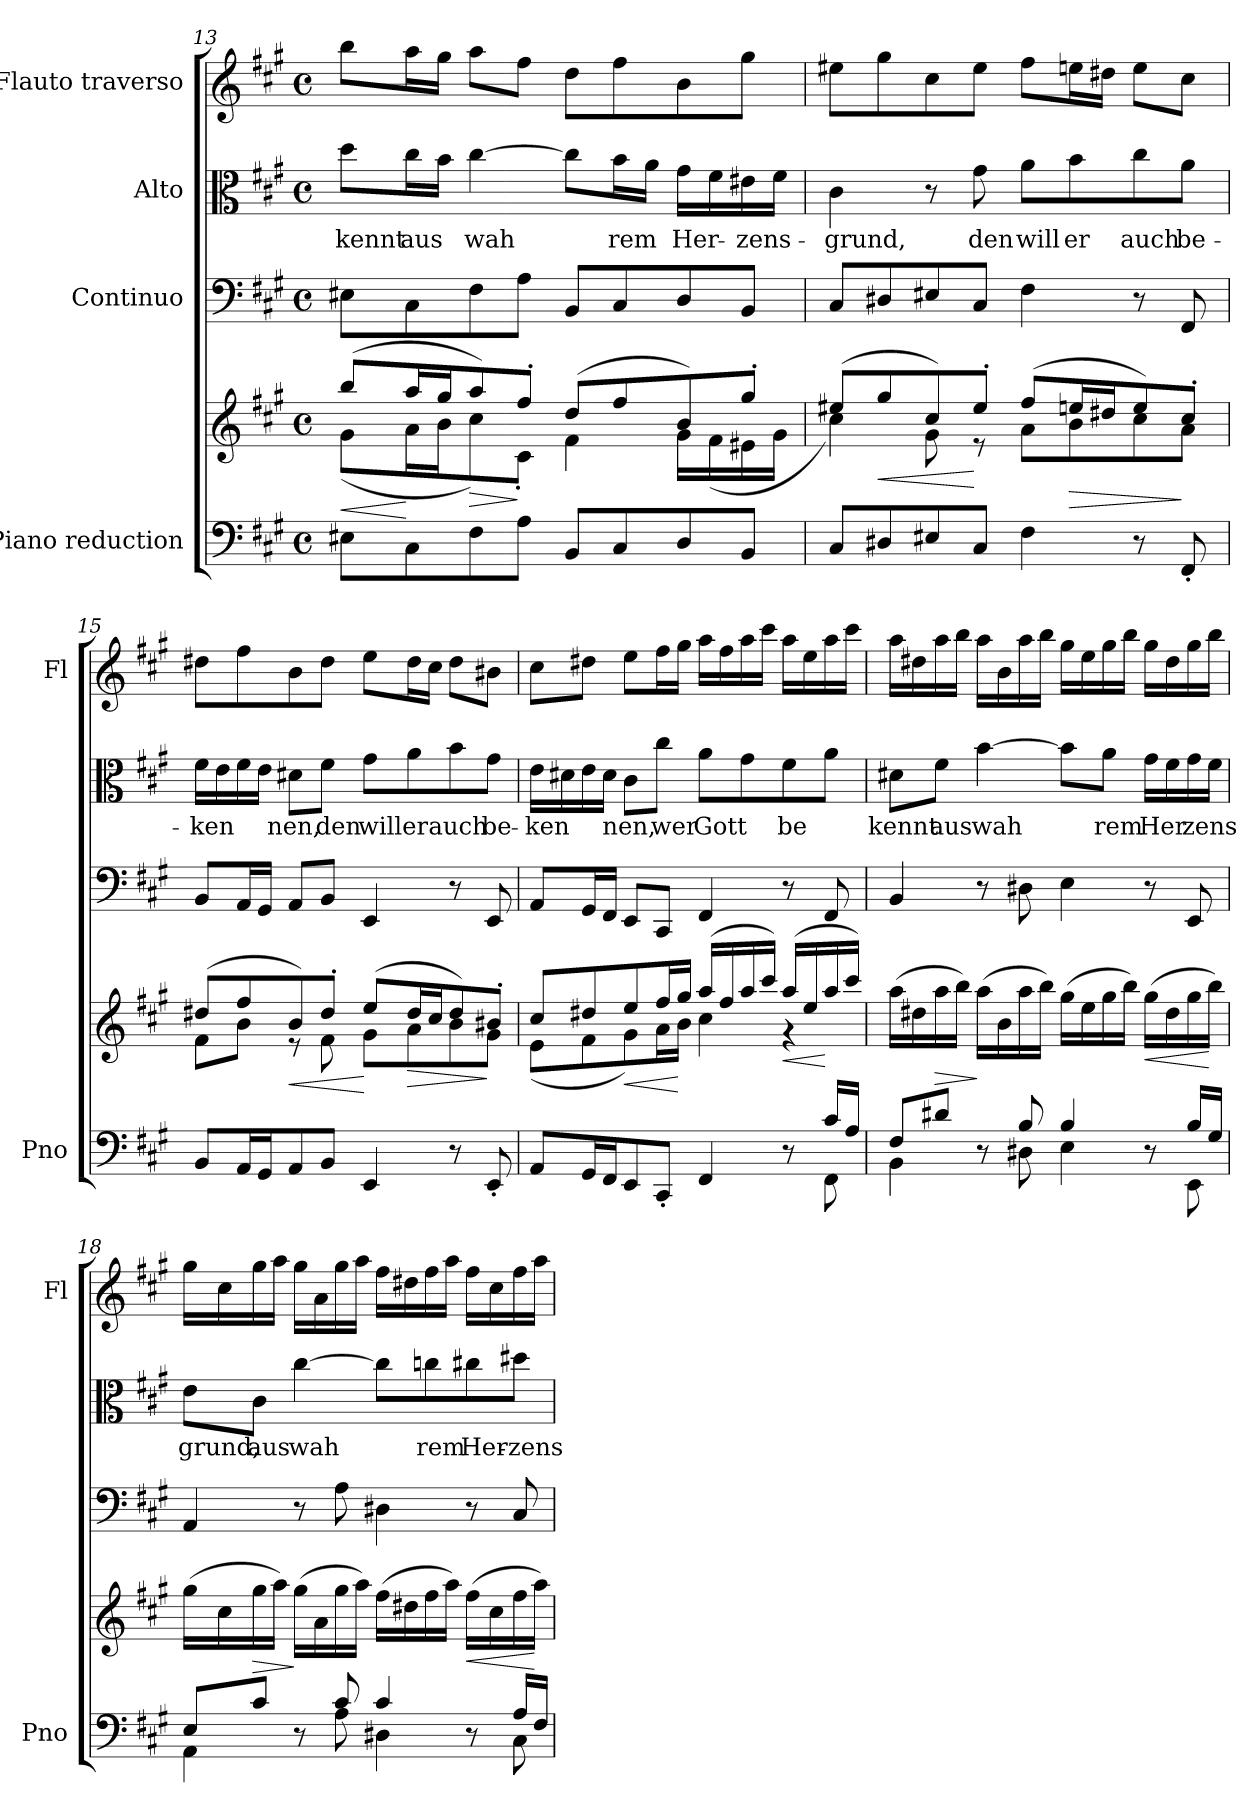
**kern	**kern	**dynam	**kern	**kern	**text	**kern
*part4	*part4	*part4	*part3	*part2	*part2	*part1
*staff5	*staff4	*staff4/5	*staff3	*staff2	*staff2	*staff1
*I"Piano reduction	*	*	*I"Continuo	*I"Alto	*	*I"Flauto traverso
*I'Pno	*	*	*	*	*	*I'Fl
!!LO:PB:g=z
*clefF4	*clefG2	*	*clefF4	*clefC3	*	*clefG2
*k[f#c#g#]	*k[f#c#g#]	*	*k[f#c#g#]	*k[f#c#g#]	*	*k[f#c#g#]
*M4/4	*M4/4	*	*M4/4	*M4/4	*	*M4/4
*met(c)	*met(c)	*	*met(c)	*met(c)	*	*met(c)
=13	=13	=13	=13	=13	=13	=13
!	!	!LO:HP:b	!	!	!LO:LY:b	!
*	*^	*	*	*	*	*
8E#X\L	(8bb/L	(8g#\L	<	8E#X\L	8dd\L	kennt	8bb\L
!	!	!	!	!	!	!LO:LY:b	!
8C#\	16aa/L	16a\L	[	8C#\	16cc#\L	aus	16aa\L
.	16gg#/J	16b\J	.	.	16b\JJ	.	16gg#\JJ
!	!	!	!LO:HP:b	!	!	!LO:LY:b	!
8F#\	8aa/)	8cc#\)	>	8F#\	[4cc#\	wah	8aa\L
8A\J	8ff#'/J	8c#'\J	]	8A\J	.	.	8ff#\J
8BB/L	(8dd/L	4f#\	.	8BB/L	8cc#\L]	.	8dd\L
!	!	!	!	!	!	!LO:LY:b	!
8C#/	8ff#/	.	.	8C#/	16b\L	rem	8ff#\
.	.	.	.	.	16a\JJ	.	.
!	!	!	!	!	!	!LO:LY:b	!
8D/	8b/)	16g#\LL	.	8D/	16g#\LL	Her-	8b\
.	.	(16f#\	.	.	16f#\	.	.
!	!	!	!	!	!	!LO:LY:b	!
8BB/J	8gg#'/J	16e#X\	.	8BB/J	16e#X\	zens-	8gg#\J
.	.	16g#\JJ	.	.	16f#\JJ	.	.
=14	=14	=14	=14	=14	=14	=14	=14
!	!	!	!	!	!	!LO:LY:b	!
8C#/L	(8ee#X/L	4cc#\)	.	8C#/L	4c#\	grund,	8ee#X\L
!	!	!	!LO:HP:b	!	!	!	!
8D#X/	8gg#/	.	<	8D#X/	.	.	8gg#\
8E#X/	8cc#/)	8g#\	.	8E#X/	8r	.	8cc#\
!	!	!	!	!	!	!LO:LY:b	!
8C#/J	8ee#'/J	8r	[	8C#/J	8g#\	den	8ee#\J
!	!	!	!	!	!	!LO:LY:b	!
4F#\	(8ff#/L	8a\L	.	4F#\	8a\L	will	8ff#\L
!	!	!	!LO:HP:b	!	!	!LO:LY:b	!
.	16een/L	8b\	>	.	8b\	er	16een\L
.	16dd#X/J	.	.	.	.	.	16dd#X\JJ
!	!	!	!	!	!	!LO:LY:b	!
8r	8ee/)	8cc#\	.	8r	8cc#\	auch	8ee\L
!	!	!	!	!	!	!LO:LY:b	!
8FF#'/	8cc#'/J	8a\J	]	8FF#/	8a\J	be-	8cc#\J
=15	=15	=15	=15	=15	=15	=15	=15
!	!	!	!	!	!	!LO:LY:b	!
8BB/L	(8dd#X/L	8f#\L	.	8BB/L	16f#\LL	ken	8dd#X\L
.	.	.	.	.	16e\	.	.
16AA/L	8ff#/	8b\J	.	16AA/L	16f#\	.	8ff#\
16GG#/J	.	.	.	16GG#/JJ	16e\JJ	.	.
!	!	!	!LO:HP:b	!	!	!LO:LY:b	!
8AA/	8b/)	8r	<	8AA/L	8d#X\L	nen,	8b\
!	!	!	!	!	!	!LO:LY:b	!
8BB/J	8dd#'/J	8f#\	.	8BB/J	8f#\J	den	8dd#\J
!	!	!	!	!	!	!LO:LY:b	!
4EE/	(8ee/L	8g#\L	[	4EE/	8g#\L	will	8ee\L
!	!	!	!LO:HP:b	!	!	!LO:LY:b	!
.	16dd#/L	8a\	>	.	8a\	er	16dd#\L
.	16cc#/J	.	.	.	.	.	16cc#\JJ
!	!	!	!	!	!	!LO:LY:b	!
8r	8dd#/)	8b\	.	8r	8b\	auch	8dd#\L
!	!	!	!	!	!	!LO:LY:b	!
8EE'/	8b#X'/J	8g#\J	]	8EE/	8g#\J	be-	8b#X\J
=16	=16	=16	=16	=16	=16	=16	=16
*^	*	*	*	*	*	*	*
!	!	!	!	!	!	!	!LO:LY:b	!
8AA/L	2ryy	8cc#/L	(8e\L	.	8AA/L	16e\LL	ken	8cc#\L
.	.	.	.	.	.	16d#X\	.	.
16GG#/L	.	8dd#X/	8f#\	.	16GG#/L	16e\	.	8dd#X\J
16FF#/J	.	.	.	.	16FF#/JJ	16d#\JJ	.	.
!	!	!	!	!LO:HP:b	!	!	!LO:LY:b	!
8EE/	.	8ee/	8g#\)	<	8EE/L	8c#\L	nen,	8ee\L
!	!	!	!	!	!	!	!LO:LY:b	!
8CC#'</J	.	16ff#/L	16a\L	.	8CC#/J	8cc#\J	wer	16ff#\L
.	.	16gg#/JJ	16b\JJ	[	.	.	.	16gg#\JJ
!	!	!	!	!	!	!	!LO:LY:b	!
4FF#/	4ryy	(16aa/LL	4cc#\	.	4FF#/	8a\L	Gott	16aa\LL
.	.	16ff#/	.	.	.	.	.	16ff#\
.	.	16aa/	.	.	.	8g#\	.	16aa\
.	.	16ccc#/JJ)	.	.	.	.	.	16ccc#\JJ
!	!	!	!	!LO:HP:b	!	!	!LO:LY:b	!
8r	8ryy	(16aa/LL	4r	<	8r	8f#\	be	16aa\LL
.	.	16ee/	.	.	.	.	.	16ee\
16c#/LL	8FF#\	16aa/	.	[	8FF#/	8a\J	.	16aa\
16A/JJ	.	16ccc#/JJ)	.	.	.	.	.	16ccc#\JJ
*	*	*v	*v	*	*	*	*	*
!!LO:LB:g=z
=17	=17	=17	=17	=17	=17	=17	=17
!	!	!	!	!	!	!LO:LY:b	!
8F#/L	4BB\	(16aa\LL	.	4BB/	8d#X\L	kennt	16aa\LL
.	.	16dd#X\	.	.	.	.	16dd#X\
!	!	!	!LO:HP:b	!	!	!LO:LY:b	!
8d#X/J	.	16aa\	>	.	8f#\J	aus	16aa\
.	.	16bb\JJ)	.	.	.	.	16bb\JJ
!	!	!	!	!	!	!LO:LY:b	!
8r	8ryy	(16aa\LL	]	8r	[4b\	wah	16aa\LL
.	.	16b\	.	.	.	.	16b\
8B/	8D#X\	16aa\	.	8D#X\	.	.	16aa\
.	.	16bb\JJ)	.	.	.	.	16bb\JJ
4B/	4E\	(16gg#\LL	.	4E\	8b\L]	.	16gg#\LL
.	.	16ee\	.	.	.	.	16ee\
!	!	!	!	!	!	!LO:LY:b	!
.	.	16gg#\	.	.	8a\J	rem	16gg#\
.	.	16bb\JJ)	.	.	.	.	16bb\JJ
!	!	!	!LO:HP:b	!	!	!LO:LY:b	!
8r	8ryy	(16gg#\LL	<	8r	16g#\LL	Her	16gg#\LL
.	.	16dd#\	.	.	16f#\	.	16dd#\
!	!	!	!	!	!	!LO:LY:b	!
16B/LL	8EE\	16gg#\	.	8EE/	16g#\	zens	16gg#\
16G#/JJ	.	16bb\JJ)	[	.	16f#\JJ	.	16bb\JJ
=18	=18	=18	=18	=18	=18	=18	=18
!	!	!	!	!	!	!LO:LY:b	!
8E/L	4AA\	(16gg#\LL	.	4AA/	8e\L	grund,	16gg#\LL
.	.	16cc#\	.	.	.	.	16cc#\
!	!	!	!LO:HP:b	!	!	!LO:LY:b	!
8c#/J	.	16gg#\	>	.	8c#\J	aus	16gg#\
.	.	16aa\JJ)	.	.	.	.	16aa\JJ
!	!	!	!	!	!	!LO:LY:b	!
8r	8ryy	(16gg#\LL	]	8r	[4cc#\	wah	16gg#\LL
.	.	16a\	.	.	.	.	16a\
8c#/	8A\	16gg#\	.	8A\	.	.	16gg#\
.	.	16aa\JJ)	.	.	.	.	16aa\JJ
4c#/	4D#X\	(16ff#\LL	.	4D#X\	8cc#\L]	.	16ff#\LL
.	.	16dd#X\	.	.	.	.	16dd#X\
!	!	!	!	!	!	!LO:LY:b	!
.	.	16ff#\	.	.	8ccn\	rem	16ff#\
.	.	16aa\JJ)	.	.	.	.	16aa\JJ
!	!	!	!LO:HP:b	!	!	!LO:LY:b	!
8r	8ryy	(16ff#\LL	<	8r	8cc#X\	Her-	16ff#\LL
.	.	16cc#\	.	.	.	.	16cc#\
!	!	!	!	!	!	!LO:LY:b	!
16A/LL	8C#\	16ff#\	.	8C#/	8dd#X\J	zens-	16ff#\
16F#/JJ	.	16aa\JJ)	[	.	.	.	16aa\JJ
*v	*v	*	*	*	*	*	*
=	=	=	=	=	=	=
*-	*-	*-	*-	*-	*-	*-
